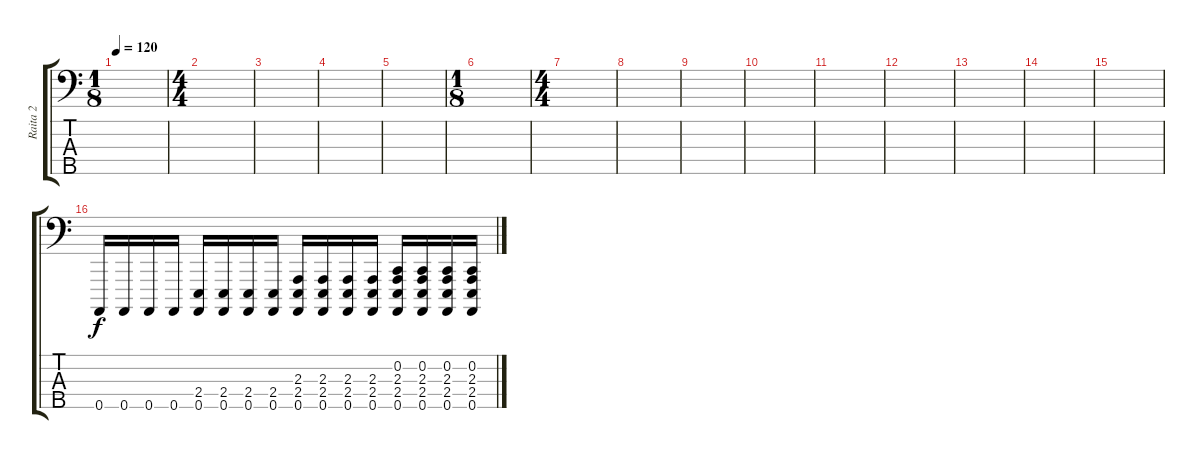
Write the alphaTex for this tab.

\track ("Raita 2" "Raita 2") {instrument timpani}
\staff {score tabs}
\tuning (F2 C2 G1 D1 A0) {hide}
\ts (1 8)
\tempo 120
\clef f4
\ks c
|
\ts (4 4)
|
|
|
|
\ts (1 8)
|
\ts (4 4)
|
|
|
|
|
|
|
|
|
0.5.16 0.5.16 0.5.16 0.5.16 (2.4 0.5).16 (2.4 0.5).16 (2.4 0.5).16 (2.4 0.5).16 (2.3 2.4 0.5).16 (2.3 2.4 0.5).16 (2.3 2.4 0.5).16 (2.3 2.4 0.5).16 (0.2 2.3 2.4 0.5).16 (0.2 2.3 2.4 0.5).16 (0.2 2.3 2.4 0.5).16 (0.2 2.3 2.4 0.5).16
